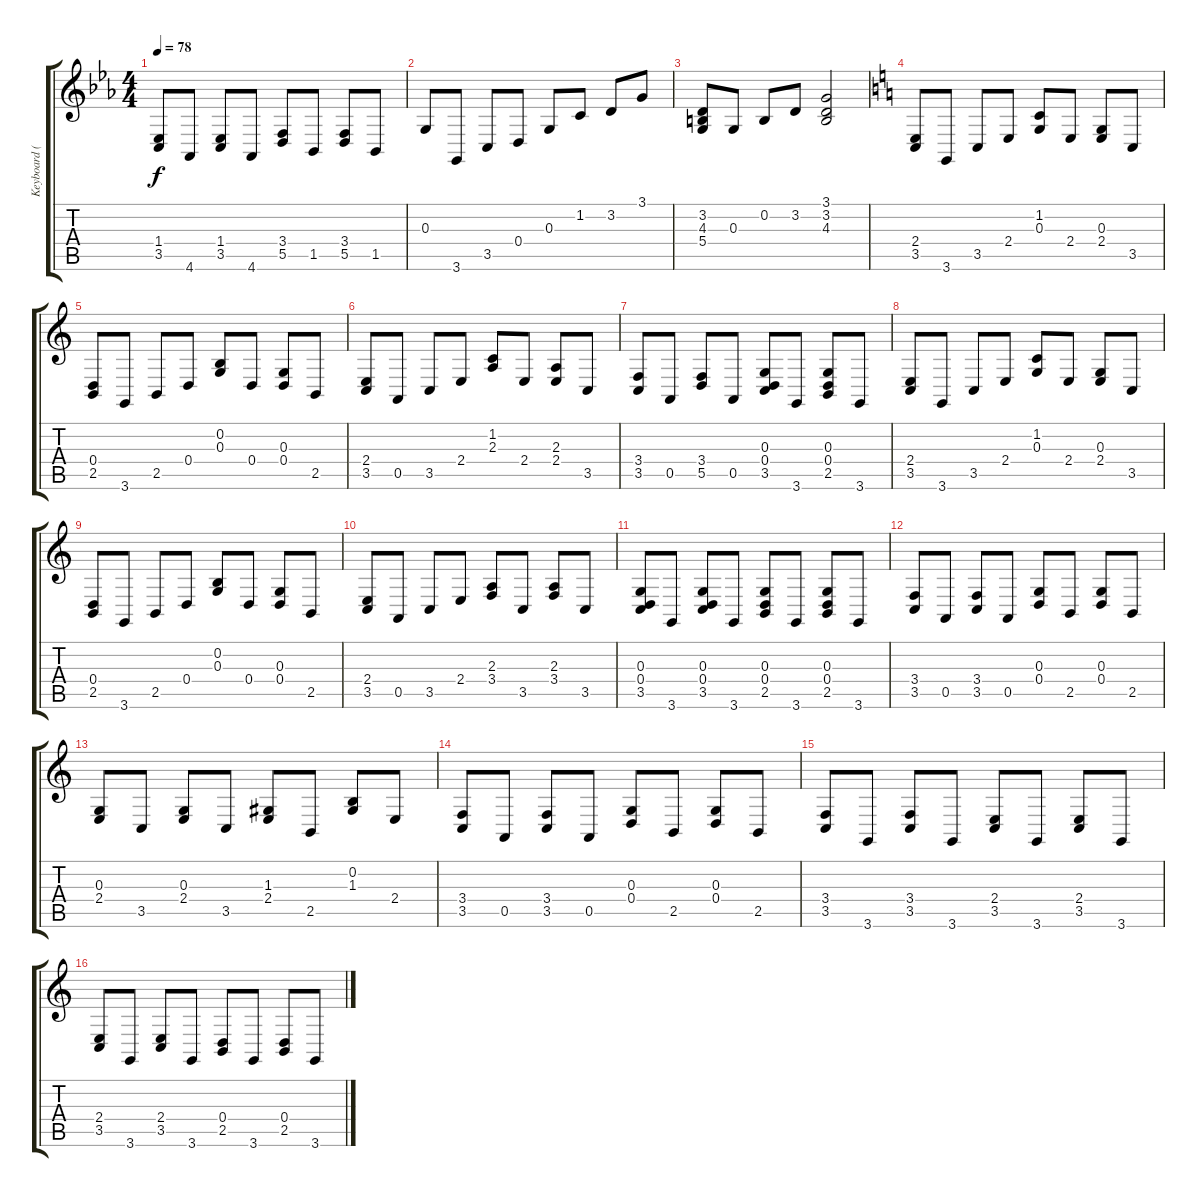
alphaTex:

\track ("Keyboard (R)" "Keyboard (") {instrument acousticgrandpiano}
\staff {score tabs}
\tuning (E4 B3 G3 D3 A2 E2) {hide}
\ts (4 4)
\tempo 78
\clef g2
\ks eb
(1.4 3.5).8{dy f} 4.6.8 (1.4 3.5).8 4.6.8 (3.4 5.5).8 1.5.8 (3.4 5.5).8 1.5.8 |
0.3.8 3.6.8 3.5.8 0.4.8 0.3.8 1.2.8 3.2.8 3.1.8 |
(3.2 4.3 5.4).8 0.3.8 0.2.8 3.2.8 (3.1 3.2 4.3).2 |
\ks c
(2.4 3.5).8 3.6.8 3.5.8 2.4.8 (1.2 0.3).8 2.4.8 (0.3 2.4).8 3.5.8 |
(0.4 2.5).8 3.6.8 2.5.8 0.4.8 (0.2 0.3).8 0.4.8 (0.3 0.4).8 2.5.8 |
(2.4 3.5).8 0.5.8 3.5.8 2.4.8 (1.2 2.3).8 2.4.8 (2.3 2.4).8 3.5.8 |
(3.4 3.5).8 0.5.8 (3.4 5.5).8 0.5.8 (0.3 0.4 3.5).8 3.6.8 (0.3 0.4 2.5).8 3.6.8 |
(2.4 3.5).8 3.6.8 3.5.8 2.4.8 (1.2 0.3).8 2.4.8 (0.3 2.4).8 3.5.8 |
(0.4 2.5).8 3.6.8 2.5.8 0.4.8 (0.2 0.3).8 0.4.8 (0.3 0.4).8 2.5.8 |
(2.4 3.5).8 0.5.8 3.5.8 2.4.8 (2.3 3.4).8 3.5.8 (2.3 3.4).8 3.5.8 |
(0.3 0.4 3.5).8 3.6.8 (0.3 0.4 3.5).8 3.6.8 (0.3 0.4 2.5).8 3.6.8 (0.3 0.4 2.5).8 3.6.8 |
(3.4 3.5).8 0.5.8 (3.4 3.5).8 0.5.8 (0.3 0.4).8 2.5.8 (0.3 0.4).8 2.5.8 |
(0.3 2.4).8 3.5.8 (0.3 2.4).8 3.5.8 (1.3 2.4).8 2.5.8 (0.2 1.3).8 2.4.8 |
(3.4 3.5).8 0.5.8 (3.4 3.5).8 0.5.8 (0.3 0.4).8 2.5.8 (0.3 0.4).8 2.5.8 |
(3.4 3.5).8 3.6.8 (3.4 3.5).8 3.6.8 (2.4 3.5).8 3.6.8 (2.4 3.5).8 3.6.8 |
(2.4 3.5).8 3.6.8 (2.4 3.5).8 3.6.8 (0.4 2.5).8 3.6.8 (0.4 2.5).8 3.6.8
